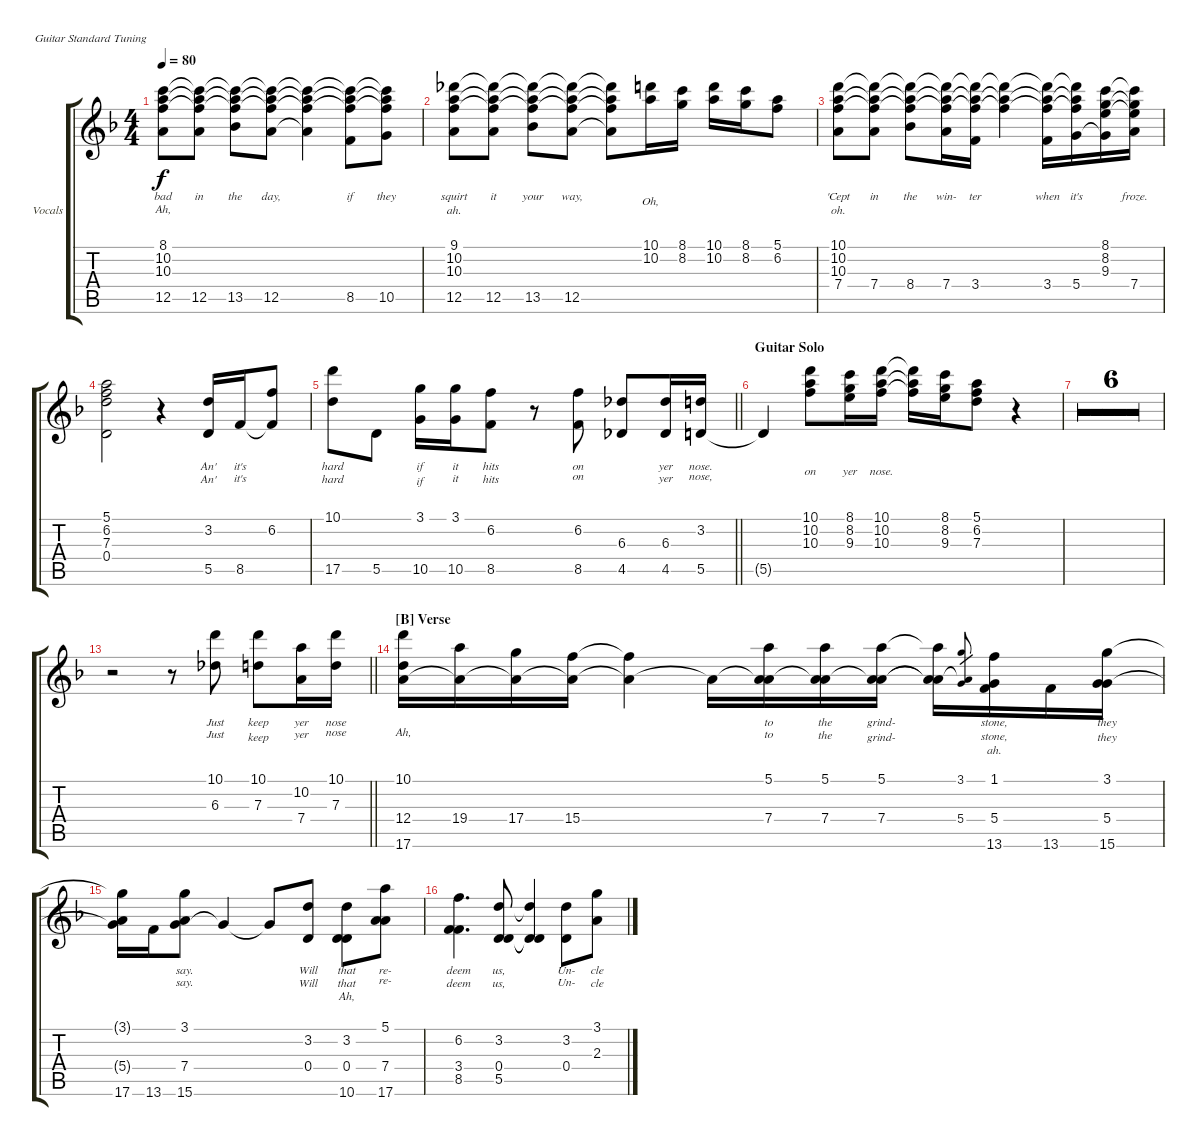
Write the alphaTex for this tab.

\bracketExtendMode groupsimilarinstruments
\firstSystemTrackNameOrientation horizontal
\otherSystemsTrackNameOrientation horizontal
\track ("Vocals (Frank Zappa + Backup)" "Vocals") {multiBarRest instrument lead6voice}
\staff {score tabs}
\tuning (E4 B3 G3 D3 A2 E2)
\displaytranspose 12
\ts (4 4)
\tempo 80
\clef g2
\ks f
(8.1 10.2 10.3 12.5).8{lyrics (0 "bad") lyrics (1 "Ah,") lyrics (2 "") lyrics (3 "") lyrics (4 "") dy f} (12.5 10.3{t} 10.2{t} 8.1{t}).8{lyrics (0 "in") lyrics (1 "") lyrics (2 "") lyrics (3 "") lyrics (4 "")} (13.5 10.3{t} 10.2{t} 8.1{t}).8{lyrics (0 "the") lyrics (1 "") lyrics (2 "") lyrics (3 "") lyrics (4 "")} (12.5 10.3{t} 10.2{t} 8.1{t}).8{lyrics (0 "day,") lyrics (1 "") lyrics (2 "") lyrics (3 "") lyrics (4 "")} (12.5{t} 10.3{t} 10.2{t} 8.1{t}).4{lyrics (0 "") lyrics (1 "") lyrics (2 "") lyrics (3 "") lyrics (4 "")} (8.5 10.3{t} 10.2{t} 8.1{t}).8{lyrics (0 "if") lyrics (1 "") lyrics (2 "") lyrics (3 "") lyrics (4 "")} (10.5 10.3{t} 10.2{t} 8.1{t}).8{lyrics (0 "they") lyrics (1 "") lyrics (2 "") lyrics (3 "") lyrics (4 "")} |
(9.1 10.2 10.3 12.5).8{lyrics (0 "squirt") lyrics (1 "ah.") lyrics (2 "") lyrics (3 "") lyrics (4 "")} (12.5 10.3{t} 10.2{t} 9.1{t}).8{lyrics (0 "it") lyrics (1 "") lyrics (2 "") lyrics (3 "") lyrics (4 "")} (13.5 10.3{t} 10.2{t} 9.1{t}).8{lyrics (0 "your") lyrics (1 "") lyrics (2 "") lyrics (3 "") lyrics (4 "")} (12.5 10.3{t} 10.2{t} 9.1{t}).8{lyrics (0 "way,") lyrics (1 "") lyrics (2 "") lyrics (3 "") lyrics (4 "")} (12.5{t} 10.3{t} 10.2{t} 9.1{t}).8{lyrics (0 "") lyrics (1 "") lyrics (2 "") lyrics (3 "") lyrics (4 "")} (10.1 10.2).16{lyrics (0 "") lyrics (1 "Oh,") lyrics (2 "") lyrics (3 "") lyrics (4 "")} (8.1 8.2).16{lyrics (0 "") lyrics (1 "") lyrics (2 "") lyrics (3 "") lyrics (4 "")} (10.1 10.2).16{lyrics (0 "") lyrics (1 "") lyrics (2 "") lyrics (3 "") lyrics (4 "")} (8.1 8.2).16{lyrics (0 "") lyrics (1 "") lyrics (2 "") lyrics (3 "") lyrics (4 "")} (5.1 6.2).8{lyrics (0 "") lyrics (1 "") lyrics (2 "") lyrics (3 "") lyrics (4 "")} |
(10.1 10.2 10.3 7.4).8{lyrics (0 "'Cept") lyrics (1 "oh.") lyrics (2 "") lyrics (3 "") lyrics (4 "")} (7.4 10.1{t} 10.2{t} 10.3{t}).8{lyrics (0 "in") lyrics (1 "") lyrics (2 "") lyrics (3 "") lyrics (4 "")} (8.4 10.1{t} 10.2{t} 10.3{t}).8{lyrics (0 "the") lyrics (1 "") lyrics (2 "") lyrics (3 "") lyrics (4 "")} (7.4 10.1{t} 10.2{t} 10.3{t}).16{lyrics (0 "win-") lyrics (1 "") lyrics (2 "") lyrics (3 "") lyrics (4 "")} (3.4 10.1{t} 10.2{t} 10.3{t}).16{lyrics (0 "ter") lyrics (1 "") lyrics (2 "") lyrics (3 "") lyrics (4 "")} (10.1{t} 10.2{t} 10.3{t}).4{lyrics (0 "") lyrics (1 "") lyrics (2 "") lyrics (3 "") lyrics (4 "")} (3.4 10.3{t} 10.2{t} 10.1{t}).16{lyrics (0 "when") lyrics (1 "") lyrics (2 "") lyrics (3 "") lyrics (4 "")} (5.4 10.1{t} 10.2{t} 10.3{t}).16{lyrics (0 "it's") lyrics (1 "") lyrics (2 "") lyrics (3 "") lyrics (4 "")} (8.1 8.2 9.3 5.4{t}).16{lyrics (0 "") lyrics (1 "") lyrics (2 "") lyrics (3 "") lyrics (4 "")} (8.1{t} 8.2{t} 9.3{t} 7.4).16{lyrics (0 "froze.") lyrics (1 "") lyrics (2 "") lyrics (3 "") lyrics (4 "")} |
(5.1 6.2 7.3 0.4).2{lyrics (0 "") lyrics (1 "") lyrics (2 "") lyrics (3 "") lyrics (4 "")} r.4 (3.2 5.5).16{lyrics (0 "An'") lyrics (1 "An'") lyrics (2 "") lyrics (3 "") lyrics (4 "")} 8.5.16{lyrics (0 "it's") lyrics (1 "it's") lyrics (2 "") lyrics (3 "") lyrics (4 "")} (6.2 8.5{t}).8{lyrics (0 "") lyrics (1 "") lyrics (2 "") lyrics (3 "") lyrics (4 "")} |
\barLineRight lightlight
(10.1 17.5).8{lyrics (0 "hard") lyrics (1 "hard") lyrics (2 "") lyrics (3 "") lyrics (4 "")} 5.5.8{lyrics (0 "") lyrics (1 "") lyrics (2 "") lyrics (3 "") lyrics (4 "")} (3.1 10.5).16{lyrics (0 "if") lyrics (1 "if") lyrics (2 "") lyrics (3 "") lyrics (4 "")} (3.1 10.5).16{lyrics (0 "it") lyrics (1 "it") lyrics (2 "") lyrics (3 "") lyrics (4 "")} (6.2 8.5).8{lyrics (0 "hits") lyrics (1 "hits") lyrics (2 "") lyrics (3 "") lyrics (4 "")} r.8 (6.2 8.5).8{lyrics (0 "on") lyrics (1 "on") lyrics (2 "") lyrics (3 "") lyrics (4 "")} (6.3 4.5).8{lyrics (0 "") lyrics (1 "") lyrics (2 "") lyrics (3 "") lyrics (4 "")} (6.3 4.5).16{lyrics (0 "yer") lyrics (1 "yer") lyrics (2 "") lyrics (3 "") lyrics (4 "")} (3.2 5.5).16{lyrics (0 "nose.") lyrics (1 "nose,") lyrics (2 "") lyrics (3 "") lyrics (4 "")} |
\section ("" "Guitar Solo")
5.5{t}.4{lyrics (0 "") lyrics (1 "") lyrics (2 "") lyrics (3 "") lyrics (4 "")} (10.1 10.2 10.3).8{lyrics (0 "") lyrics (1 "on") lyrics (2 "") lyrics (3 "") lyrics (4 "")} (8.1 8.2 9.3).16{lyrics (0 "") lyrics (1 "yer") lyrics (2 "") lyrics (3 "") lyrics (4 "")} (10.1 10.2 10.3).16{lyrics (0 "") lyrics (1 "nose.") lyrics (2 "") lyrics (3 "") lyrics (4 "")} (10.1{t} 10.2{t} 10.3{t}).16{lyrics (0 "") lyrics (1 "") lyrics (2 "") lyrics (3 "") lyrics (4 "")} (8.1 8.2 9.3).16{lyrics (0 "") lyrics (1 "") lyrics (2 "") lyrics (3 "") lyrics (4 "")} (5.1 6.2 7.3).8{lyrics (0 "") lyrics (1 "") lyrics (2 "") lyrics (3 "") lyrics (4 "")} r.4 |
r.1 |
r.1 |
r.1 |
r.1 |
r.1 |
r.1 |
\barLineRight lightlight
r.2 r.8 (10.1 6.3).8{lyrics (0 "Just") lyrics (1 "Just") lyrics (2 "") lyrics (3 "") lyrics (4 "")} (10.1 7.3).8{lyrics (0 "keep") lyrics (1 "keep") lyrics (2 "") lyrics (3 "") lyrics (4 "")} (10.2 7.4).16{lyrics (0 "yer") lyrics (1 "yer") lyrics (2 "") lyrics (3 "") lyrics (4 "")} (10.1 7.3).16{lyrics (0 "nose") lyrics (1 "nose") lyrics (2 "") lyrics (3 "") lyrics (4 "")} |
\section ("B" "Verse")
(10.1 12.4 17.6).16{lyrics (0 "") lyrics (1 "") lyrics (2 "Ah,") lyrics (3 "") lyrics (4 "")} (19.4 17.6{t}).16{lyrics (0 "") lyrics (1 "") lyrics (2 "") lyrics (3 "") lyrics (4 "")} (17.4 17.6{t}).16{lyrics (0 "") lyrics (1 "") lyrics (2 "") lyrics (3 "") lyrics (4 "")} (15.4 17.6{t}).16{lyrics (0 "") lyrics (1 "") lyrics (2 "") lyrics (3 "") lyrics (4 "")} (15.4{t} 17.6{t}).4{lyrics (0 "") lyrics (1 "") lyrics (2 "") lyrics (3 "") lyrics (4 "")} 17.6{t}.16{lyrics (0 "") lyrics (1 "") lyrics (2 "") lyrics (3 "") lyrics (4 "")} (5.1 7.4 17.6{t}).16{lyrics (0 "to") lyrics (1 "to") lyrics (2 "") lyrics (3 "") lyrics (4 "")} (5.1 7.4 17.6{t}).16{lyrics (0 "the") lyrics (1 "the") lyrics (2 "") lyrics (3 "") lyrics (4 "")} (5.1 7.4 17.6{t}).16{lyrics (0 "grind-") lyrics (1 "grind-") lyrics (2 "") lyrics (3 "") lyrics (4 "")} (5.1{t} 7.4{t} 17.6{t}).16{lyrics (0 "") lyrics (1 "") lyrics (2 "") lyrics (3 "") lyrics (4 "")} (3.1 5.4 17.6{t}).8{lyrics (0 "") lyrics (1 "") lyrics (2 "") lyrics (3 "") lyrics (4 "") gr} (1.1 5.4 13.6).16{lyrics (0 "stone,") lyrics (1 "stone,") lyrics (2 "ah.") lyrics (3 "") lyrics (4 "")} 13.6.16{lyrics (0 "") lyrics (1 "") lyrics (2 "") lyrics (3 "") lyrics (4 "")} (3.1 5.4 15.6).16{lyrics (0 "they") lyrics (1 "they") lyrics (2 "") lyrics (3 "") lyrics (4 "")} |
(3.1{t} 5.4{t} 17.6).16{lyrics (0 "") lyrics (1 "") lyrics (2 "") lyrics (3 "") lyrics (4 "")} 13.6.16{lyrics (0 "") lyrics (1 "") lyrics (2 "") lyrics (3 "") lyrics (4 "")} (3.1 7.4 15.6).8{lyrics (0 "say.") lyrics (1 "say.") lyrics (2 "") lyrics (3 "") lyrics (4 "")} 15.6{t}.4{lyrics (0 "") lyrics (1 "") lyrics (2 "") lyrics (3 "") lyrics (4 "")} 15.6{t}.8{lyrics (0 "") lyrics (1 "") lyrics (2 "") lyrics (3 "") lyrics (4 "")} (3.2 0.4).8{lyrics (0 "Will") lyrics (1 "Will") lyrics (2 "") lyrics (3 "") lyrics (4 "")} (3.2 0.4 10.6).8{lyrics (0 "that") lyrics (1 "that") lyrics (2 "Ah,") lyrics (3 "") lyrics (4 "")} (5.1 7.4 17.6).8{lyrics (0 "re-") lyrics (1 "re-") lyrics (2 "") lyrics (3 "") lyrics (4 "")} |
(6.2 3.4 8.5).4{d lyrics (0 "deem") lyrics (1 "deem") lyrics (2 "") lyrics (3 "") lyrics (4 "")} (3.2 0.4 5.5).8{lyrics (0 "us,") lyrics (1 "us,") lyrics (2 "") lyrics (3 "") lyrics (4 "")} (3.2{t} 0.4{t} 5.5{t}).4{lyrics (0 "") lyrics (1 "") lyrics (2 "") lyrics (3 "") lyrics (4 "")} (3.2 0.4).8{lyrics (0 "Un-") lyrics (1 "Un-") lyrics (2 "") lyrics (3 "") lyrics (4 "")} (3.1 2.3).8{lyrics (0 "cle") lyrics (1 "cle") lyrics (2 "") lyrics (3 "") lyrics (4 "")}
